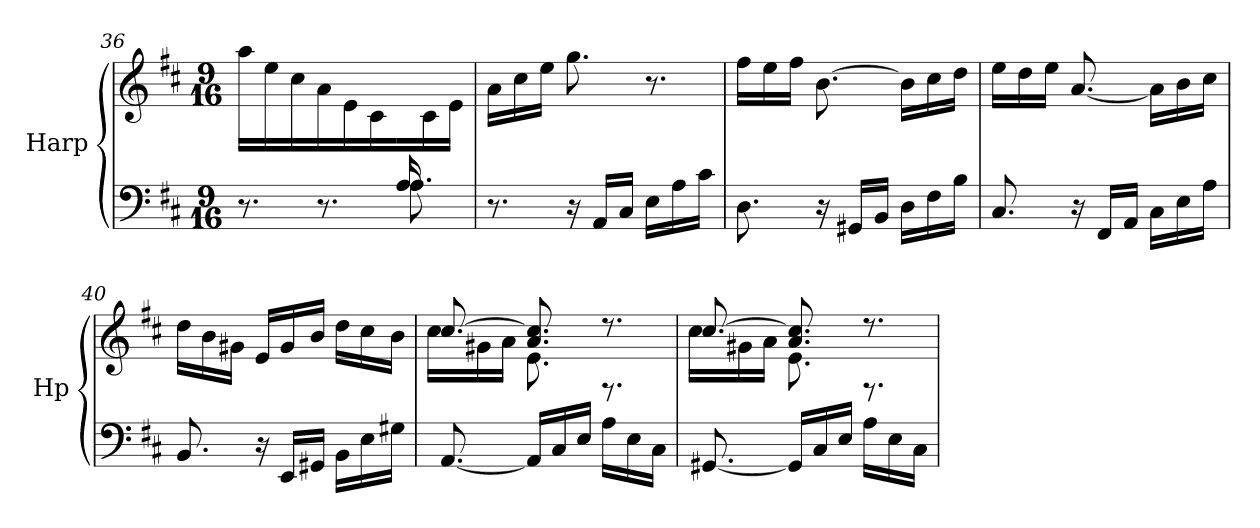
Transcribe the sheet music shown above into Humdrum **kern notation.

**kern	**kern
*part1	*part1
*staff2	*staff1
*I"Harp	*
*I'Hp	*
*clefF4	*clefG2
*k[f#c#]	*k[f#c#]
*M9/16	*M9/16
=36	=36
*^	*
4.ryy	8.r	16aa\LL
.	.	16ee\
.	.	16cc#\JJ
.	8.r	16a/LL
.	.	16e/
.	.	16c#/JJ
16A/LL	8.A\	16ryy
8ryy	.	16c#\
.	.	16e\JJ
*v	*v	*
=37	=37
8.r	16a\LL
.	16cc#\
.	16ee\JJ
16r	8.gg\
16AA/LL	.
16C#/JJ	.
16E\LL	8.r
16A\	.
16c#\JJ	.
=38	=38
8.D\	16ff#\LL
.	16ee\
.	16ff#\JJ
16r	[8.b\
16GG#X/LL	.
16BB/JJ	.
16D\LL	16b\LL]
16F#\	16cc#\
16B\JJ	16dd\JJ
!!LO:LB:g=z
=39	=39
8.C#/	16ee\LL
.	16dd\
.	16ee\JJ
16r	[8.a/
16FF#/LL	.
16AA/JJ	.
16C#\LL	16a\LL]
16E\	16b\
16A\JJ	16cc#\JJ
=40	=40
8.BB/	16dd\LL
.	16b\
.	16g#X\JJ
16r	16e/LL
16EE/LL	16g#/
16GG#X/JJ	16b/JJ
16BB\LL	16dd\LL
16E\	16cc#\
16G#X\JJ	16b\JJ
=41	=41
*	*^
[8.AA/	[8.cc#/	16cc#\LL
.	.	16g#X\
.	.	16a\JJ
16AA/LL]	8.a/ 8.cc#/]	8.e\
16C#/	.	.
16E/JJ	.	.
16A\LL	8.r	8.rF
16E\	.	.
16C#\JJ	.	.
=42	=42	=42
[8.GG#X/	[8.cc#/	16cc#\LL
.	.	16g#X\
.	.	16a\JJ
16GG#/LL]	8.a/ 8.cc#/]	8.e\
16C#/	.	.
16E/JJ	.	.
16A\LL	8.r	8.rF
16E\	.	.
16C#\JJ	.	.
*	*v	*v
=	=
*-	*-
